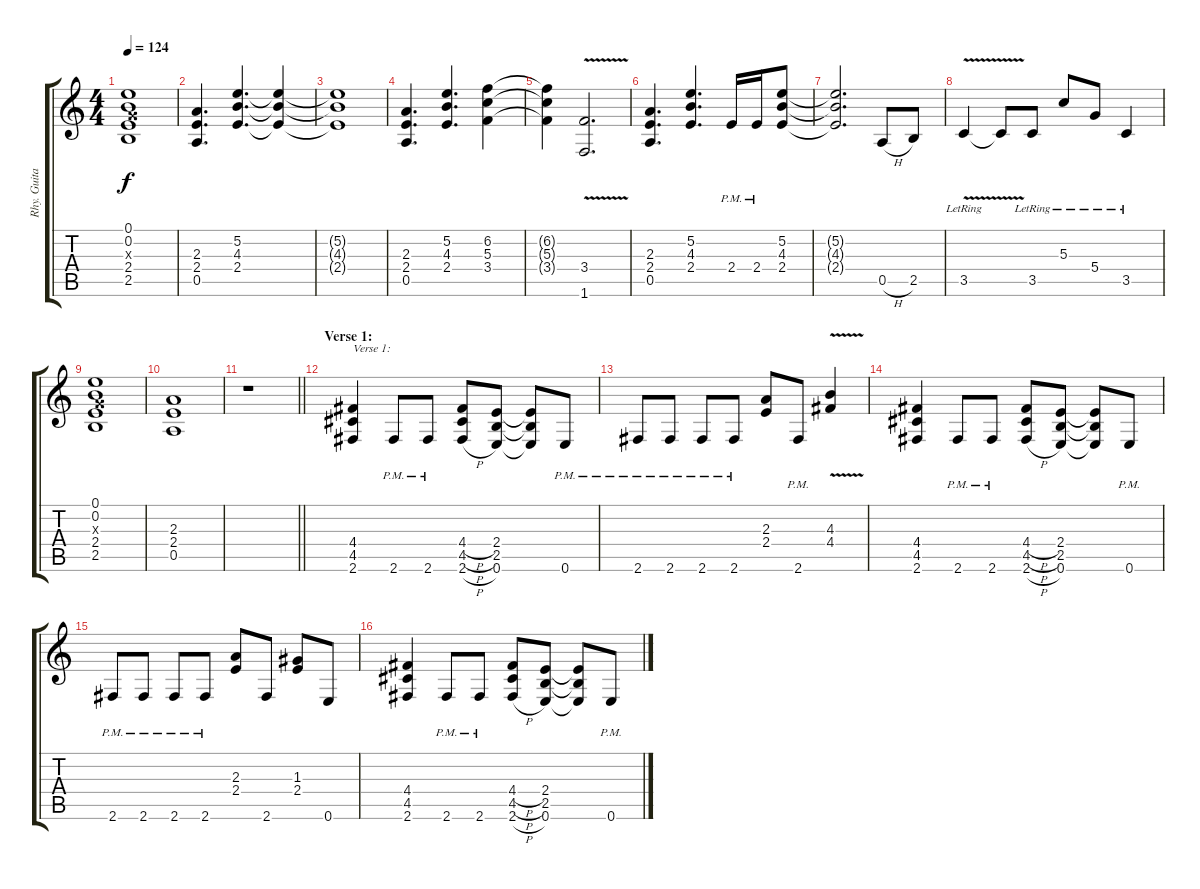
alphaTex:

\track ("Rhy. Guitar 1" "Rhy. Guita") {instrument distortionguitar}
\staff {score tabs}
\tuning (E4 B3 G3 D3 A2 E2) {hide}
\ts (4 4)
\tempo 124
\clef g2
\ks c
(0.1 0.2 0.3{x} 2.4 2.5).1{dy f} |
(2.3 2.4 0.5).4{d} (5.2 4.3 2.4).4{d} (5.2{t} 4.3{t} 2.4{t}).4 |
(5.2{t} 4.3{t} 2.4{t}).1 |
(2.3 2.4 0.5).4{d} (5.2 4.3 2.4).4{d} (6.2 5.3 3.4).4 |
(6.2{t} 5.3{t} 3.4{t}).4 (3.4{v} 1.6{v}).2{d} |
(2.3 2.4 0.5).4{d} (5.2 4.3 2.4).4{d} 2.4{pm}.16 2.4{pm}.16 (5.2 4.3 2.4).8 |
(5.2{t} 4.3{t} 2.4{t}).2{d} 0.5{h}.8 2.5.8 |
3.5{v lr}.4 3.5{t}.8 3.5{lr}.8 5.3{lr}.8 5.4{lr}.8 3.5{lr}.4 |
(0.1 0.2 0.3{x} 2.4 2.5).1 |
(2.3 2.4 0.5).1 |
\barLineRight lightlight
r.1 |
\section ("" "Verse 1:")
(4.4 4.5 2.6).4{txt "Verse 1:"} 2.6{pm}.8 2.6{pm}.8 (4.4{h} 4.5{h} 2.6{h}).8 (2.4 2.5 0.6).8 (2.4{t} 2.5{t} 0.6{t}).8 0.6{pm}.8 |
2.6{pm}.8 2.6{pm}.8 2.6{pm}.8 2.6{pm}.8 (2.3 2.4).8 2.6{pm}.8 (4.3{v} 4.4).4 |
(4.4 4.5 2.6).4 2.6{pm}.8 2.6{pm}.8 (4.4{h} 4.5{h} 2.6{h}).8 (2.4 2.5 0.6).8 (2.4{t} 2.5{t} 0.6{t}).8 0.6{pm}.8 |
2.6{pm}.8 2.6{pm}.8 2.6{pm}.8 2.6{pm}.8 (2.3 2.4).8 2.6.8 (1.3 2.4).8 0.6.8 |
(4.4 4.5 2.6).4 2.6{pm}.8 2.6{pm}.8 (4.4{h} 4.5{h} 2.6{h}).8 (2.4 2.5 0.6).8 (2.4{t} 2.5{t} 0.6{t}).8 0.6{pm}.8
